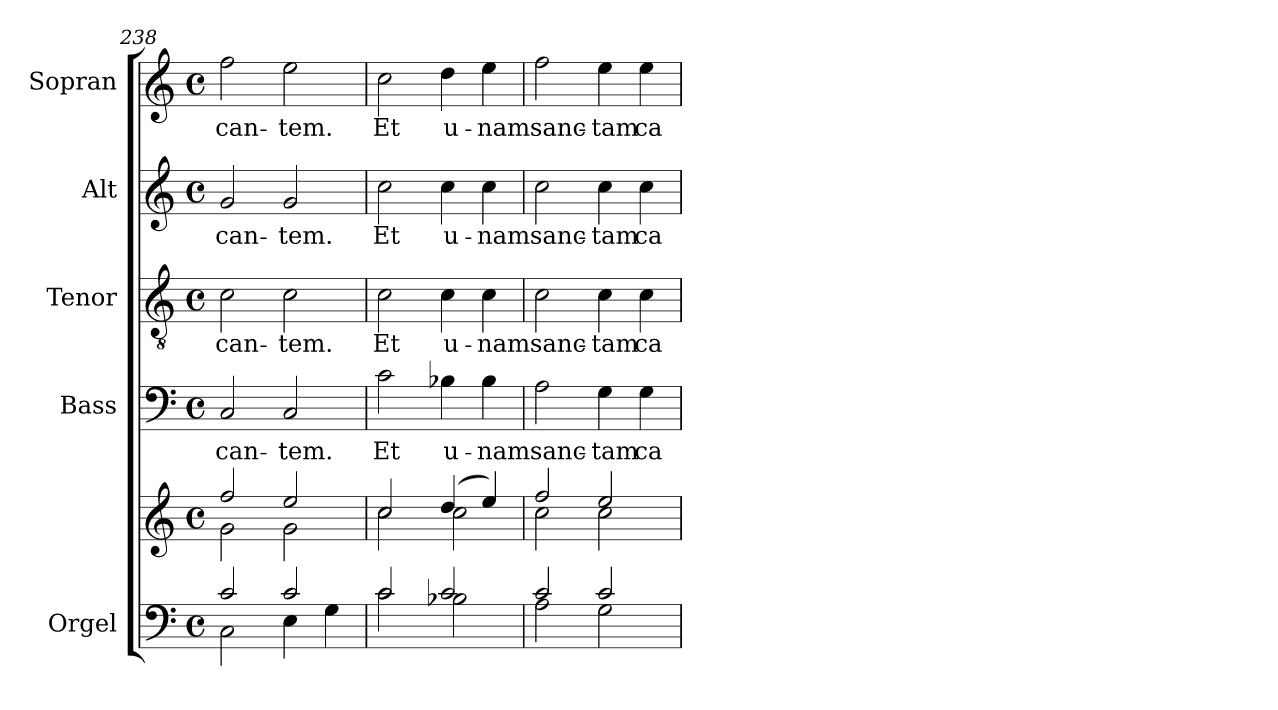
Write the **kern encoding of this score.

**kern	**kern	**kern	**text	**kern	**text	**kern	**text	**kern	**text
*part5	*part5	*part4	*part4	*part3	*part3	*part2	*part2	*part1	*part1
*staff6	*staff5	*staff4	*staff4	*staff3	*staff3	*staff2	*staff2	*staff1	*staff1
*I"Orgel	*	*I"Bass	*	*I"Tenor	*	*I"Alt	*	*I"Sopran	*
*I'Org.	*	*I'B.	*	*I'T.	*	*I'A.	*	*I'S.	*
*clefF4	*clefG2	*clefF4	*	*clefGv2	*	*clefG2	*	*clefG2	*
*k[]	*k[]	*k[]	*	*k[]	*	*k[]	*	*k[]	*
*C:	*C:	*C:	*	*C:	*	*C:	*	*C:	*
*M4/4	*M4/4	*M4/4	*	*M4/4	*	*M4/4	*	*M4/4	*
*met(c)	*met(c)	*met(c)	*	*met(c)	*	*met(c)	*	*met(c)	*
=238	=238	=238	=238	=238	=238	=238	=238	=238	=238
*^	*^	*	*	*	*	*	*	*	*
!	!	!	!	!	!LO:LY:b	!	!LO:LY:b	!	!LO:LY:b	!	!LO:LY:b
2c/	2C\	2ff/	2g\	2C/	-can-	2c\	-can-	2g/	-can-	2ff\	-can-
!	!	!	!	!	!LO:LY:b	!	!LO:LY:b	!	!LO:LY:b	!	!LO:LY:b
2c/	4E\	2ee/	2g\	2C/	-tem.	2c\	-tem.	2g/	-tem.	2ee\	-tem.
.	4G\	.	.	.	.	.	.	.	.	.	.
=239	=239	=239	=239	=239	=239	=239	=239	=239	=239	=239	=239
!	!	!	!	!	!LO:LY:b	!	!LO:LY:b	!	!LO:LY:b	!	!LO:LY:b
2c/	2c\	2cc/	2cc\	2c\	Et	2c\	Et	2cc\	Et	2cc\	Et
!	!	!	!	!	!LO:LY:b	!	!LO:LY:b	!	!LO:LY:b	!	!LO:LY:b
2c/	2B-X\	(4dd/	2cc\	4B-X\	u-	4c\	u-	4cc\	u-	4dd\	u-
!	!	!	!	!	!LO:LY:b	!	!LO:LY:b	!	!LO:LY:b	!	!LO:LY:b
.	.	4ee/)	.	4B-\	-nam	4c\	-nam	4cc\	-nam	4ee\	-nam
=240	=240	=240	=240	=240	=240	=240	=240	=240	=240	=240	=240
!	!	!	!	!	!LO:LY:b	!	!LO:LY:b	!	!LO:LY:b	!	!LO:LY:b
2c/	2A\	2ff/	2cc\	2A\	sanc-	2c\	sanc-	2cc\	sanc-	2ff\	sanc-
!	!	!	!	!	!LO:LY:b	!	!LO:LY:b	!	!LO:LY:b	!	!LO:LY:b
2c/	2G\	2ee/	2cc\	4G\	-tam	4c\	-tam	4cc\	-tam	4ee\	-tam
!	!	!	!	!	!LO:LY:b	!	!LO:LY:b	!	!LO:LY:b	!	!LO:LY:b
.	.	.	.	4G\	ca-	4c\	ca-	4cc\	ca-	4ee\	ca-
*v	*v	*	*	*	*	*	*	*	*	*	*
*	*v	*v	*	*	*	*	*	*	*	*
=	=	=	=	=	=	=	=	=	=
*-	*-	*-	*-	*-	*-	*-	*-	*-	*-
